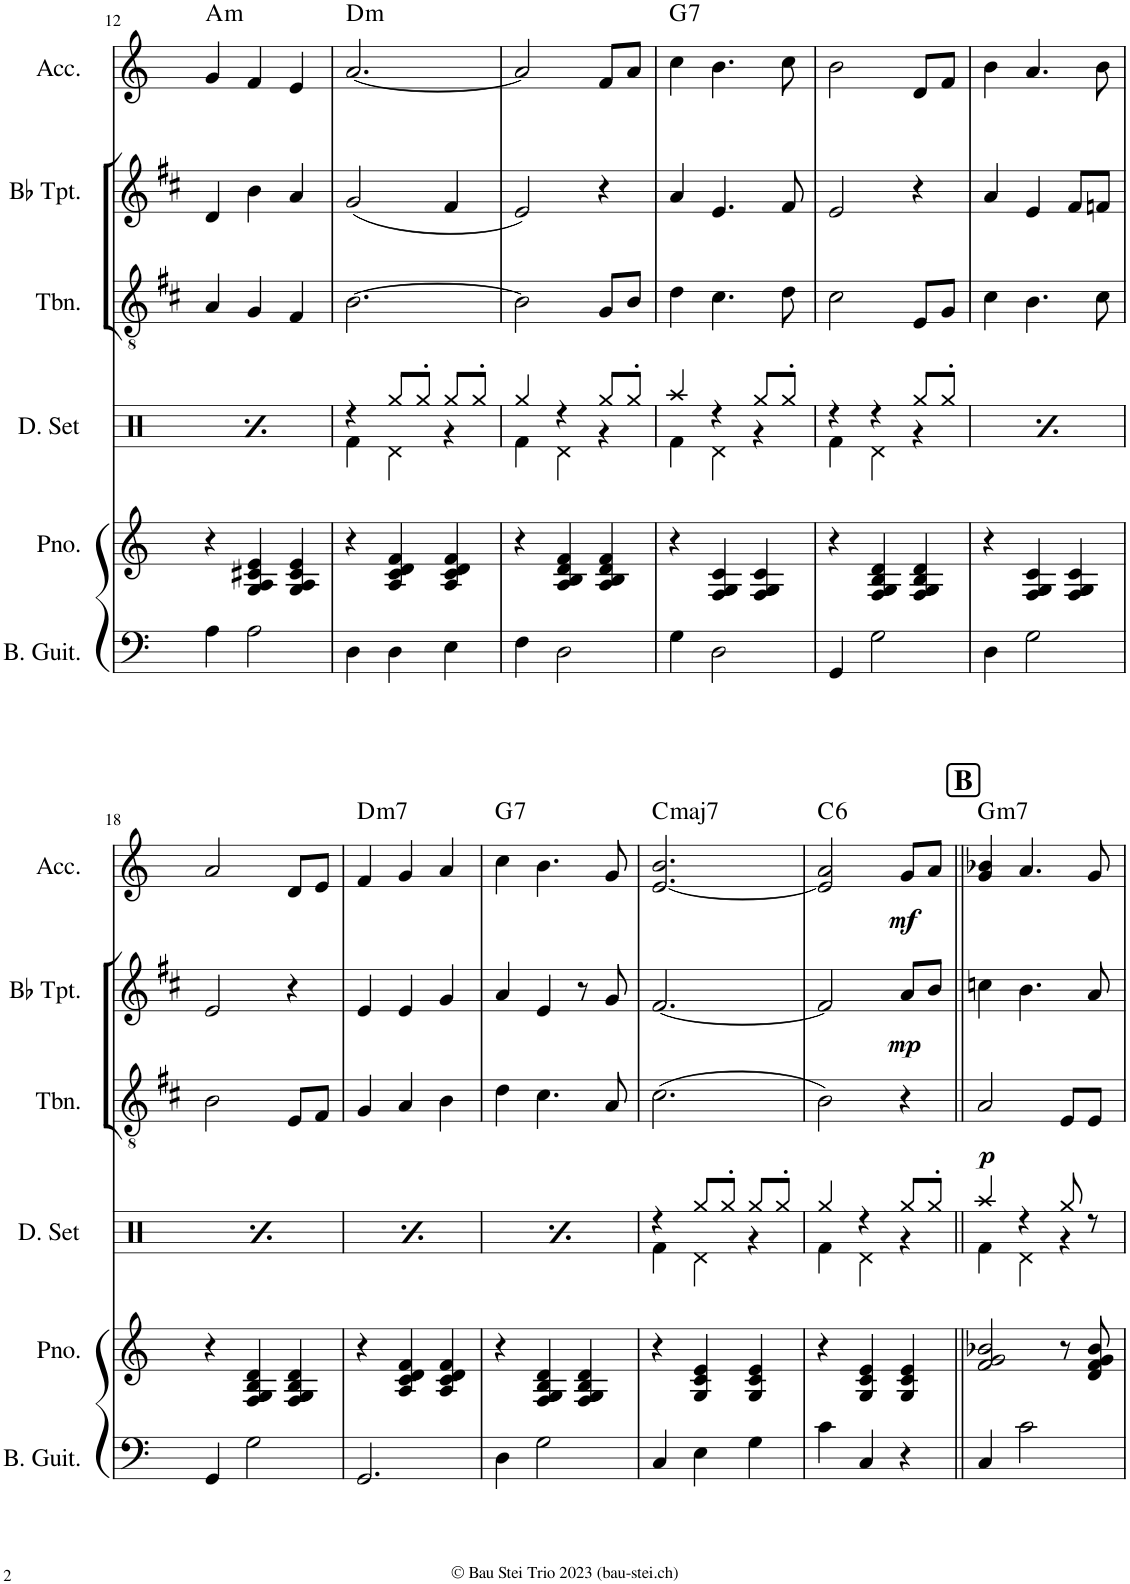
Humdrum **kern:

**kern	**kern	**kern	**kern	**dynam	**kern	**dynam	**kern	**dynam	**harte
*part6	*part5	*part4	*part3	*part3	*part2	*part2	*part1	*part1	*part1
*staff6	*staff5	*staff4	*staff3	*staff3	*staff2	*staff2	*staff1	*staff1	*
*I"Bass Guitar	*I"Piano	*I"Drumset	*I"Trombone	*	*I"Bb Trumpet	*	*I"Accordion	*	*
*I'B. Guit.	*I'Pno.	*I'D. Set	*I'Tbn.	*	*I'Bb Tpt.	*	*I'Acc.	*	*
!!LO:PB:g=z
*clefF4	*clefG2	*clefX	*clefGv2	*	*clefG2	*	*clefG2	*	*
*Trd7c12	*	*	*Trd1c2	*	*Trd1c2	*	*	*	*
*k[]	*k[]	*k[]	*k[f#c#]	*	*k[f#c#]	*	*k[]	*	*
*M3/4	*M3/4	*M3/4	*M3/4	*	*M3/4	*	*M3/4	*	*
=12	=12	=12	=12	=12	=12	=12	=12	=12	=12
*	*	*^	*	*	*	*	*	*	*
!	!	!	!	!	!	!	!	!	!	!LO:H:kt=m
4A\	4r	4r	4Rf\	4A/	.	4d/	.	4g/	.	A:min
2A\	4G/ 4A/ 4c#X/ 4e/	4r	4Rd\	4G/	.	4b\	.	4f/	.	.
.	4G/ 4A/ 4c#/ 4e/	8Rgg/L	4r	4F#/	.	4a/	.	4e/	.	.
.	.	8Rgg'/J	.	.	.	.	.	.	.	.
=13	=13	=13	=13	=13	=13	=13	=13	=13	=13	=13
!	!	!	!	!	!	!	!	!	!	!LO:H:kt=m
4D\	4r	4r	4Rf\	[2.B\	.	(2g/	.	[2.a/	.	D:min
4D\	4A/ 4c/ 4d/ 4f/	8Rgg/L	4Rd\	.	.	.	.	.	.	.
.	.	8Rgg'/J	.	.	.	.	.	.	.	.
4E\	4A/ 4c/ 4d/ 4f/	8Rgg/L	4r	.	.	4f#/	.	.	.	.
.	.	8Rgg'/J	.	.	.	.	.	.	.	.
=14	=14	=14	=14	=14	=14	=14	=14	=14	=14	=14
4F\	4r	4Rgg/	4Rf\	2B\]	.	2e/)	.	2a/]	.	.
2D\	4A/ 4B/ 4d/ 4f/	4r	4Rd\	.	.	.	.	.	.	.
.	4A/ 4B/ 4d/ 4f/	8Rgg/L	4r	8G/L	.	4r	.	8f/L	.	.
.	.	8Rgg'/J	.	8B/J	.	.	.	8a/J	.	.
=15	=15	=15	=15	=15	=15	=15	=15	=15	=15	=15
!	!	!	!	!	!	!	!	!	!	!LO:H:kt=7
4G\	4r	4Raa/	4Rf\	4d\	.	4a/	.	4cc\	.	G:7
2D\	4F/ 4G/ 4c/	4r	4Rd\	4.c#\	.	4.e/	.	4.b\	.	.
.	4F/ 4G/ 4c/	8Rgg/L	4r	.	.	.	.	.	.	.
.	.	8Rgg'/J	.	8d\	.	8f#/	.	8cc\	.	.
=16	=16	=16	=16	=16	=16	=16	=16	=16	=16	=16
4GG/	4r	4r	4Rf\	2c#\	.	2e/	.	2b\	.	.
2G\	4F/ 4G/ 4B/ 4d/	4r	4Rd\	.	.	.	.	.	.	.
.	4F/ 4G/ 4B/ 4d/	8Rgg/L	4r	8E/L	.	4r	.	8d/L	.	.
.	.	8Rgg'/J	.	8G/J	.	.	.	8f/J	.	.
=17	=17	=17	=17	=17	=17	=17	=17	=17	=17	=17
4D\	4r	4r	4Rf\	4c#\	.	4a/	.	4b\	.	.
2G\	4F/ 4G/ 4c/	4r	4Rd\	4.B\	.	4e/	.	4.a/	.	.
.	4F/ 4G/ 4c/	8Rgg/L	4r	.	.	8f#/L	.	.	.	.
.	.	8Rgg'/J	.	8c#\	.	8fn/J	.	8b\	.	.
!!LO:LB:g=z
=18	=18	=18	=18	=18	=18	=18	=18	=18	=18	=18
4GG/	4r	4r	4Rf\	2B\	.	2e/	.	2a/	.	.
2G\	4F/ 4G/ 4B/ 4d/	4r	4Rd\	.	.	.	.	.	.	.
.	4F/ 4G/ 4B/ 4d/	8Rgg/L	4r	8E/L	.	4r	.	8d/L	.	.
.	.	8Rgg'/J	.	8F#/J	.	.	.	8e/J	.	.
=19	=19	=19	=19	=19	=19	=19	=19	=19	=19	=19
!	!	!	!	!	!	!	!	!	!	!LO:H:kt=m7
2.GG/	4r	4r	4Rf\	4G/	.	4e/	.	4f/	.	D:min7
.	4A/ 4c/ 4d/ 4f/	4r	4Rd\	4A/	.	4e/	.	4g/	.	.
.	4A/ 4c/ 4d/ 4f/	8Rgg/L	4r	4B\	.	4g/	.	4a/	.	.
.	.	8Rgg'/J	.	.	.	.	.	.	.	.
=20	=20	=20	=20	=20	=20	=20	=20	=20	=20	=20
!	!	!	!	!	!	!	!	!	!	!LO:H:kt=7
4D\	4r	4r	4Rf\	4d\	.	4a/	.	4cc\	.	G:7
2G\	4F/ 4G/ 4B/ 4d/	4r	4Rd\	4.c#\	.	4e/	.	4.b\	.	.
.	4F/ 4G/ 4B/ 4d/	8Rgg/L	4r	.	.	8r	.	.	.	.
.	.	8Rgg'/J	.	8A/	.	8g/	.	8g/	.	.
=21	=21	=21	=21	=21	=21	=21	=21	=21	=21	=21
!	!	!	!	!	!	!	!	!	!	!LO:H:kt=maj7
4C/	4r	4r	4Rf\	(2.c#\	.	[2.f#/	.	[2.e/ 2.b/	.	C:maj7
4E\	4G/ 4c/ 4e/	8Rgg/L	4Rd\	.	.	.	.	.	.	.
.	.	8Rgg'/J	.	.	.	.	.	.	.	.
4G\	4G/ 4c/ 4e/	8Rgg/L	4r	.	.	.	.	.	.	.
.	.	8Rgg'/J	.	.	.	.	.	.	.	.
=22	=22	=22	=22	=22	=22	=22	=22	=22	=22	=22
!	!	!	!	!	!	!	!	!	!	!LO:H:kt=6
4c\	4r	4Rgg/	4Rf\	2B\)	.	2f#/]	.	2e/] 2a/	.	C:maj6
4C/	4G/ 4c/ 4e/	4r	4Rd\	.	.	.	.	.	.	.
!	!	!	!	!	!	!	!LO:DY:b	!	!LO:DY:b	!
4r	4G/ 4c/ 4e/	8Rgg/L	4r	4r	.	8a/L	mp	8g/L	mf	.
.	.	8Rgg'/J	.	.	.	8b/J	.	8a/J	.	.
!!LO:REH:place=s1:a:B:cj:fs=14:t=B
=23||	=23||	=23||	=23||	=23||	=23||	=23||	=23||	=23||	=23||	=23||
!	!	!	!	!	!LO:DY:b	!	!	!	!	!LO:H:kt=m7
4C/	2f/ 2g/ 2b-X/	4Raa/	4Rf\	2A/	p	4ccn\	.	4g/ 4b-X/	.	G:min7
2c\	.	4r	4Rd\	.	.	4.b\	.	4.a/	.	.
.	8r	8Rgg/	4r	8E/L	.	.	.	.	.	.
.	8d/ 8f/ 8g/ 8b-/	8r	.	8E/J	.	8a/	.	8g/	.	.
*	*	*v	*v	*	*	*	*	*	*	*
=	=	=	=	=	=	=	=	=	=
*-	*-	*-	*-	*-	*-	*-	*-	*-	*-
